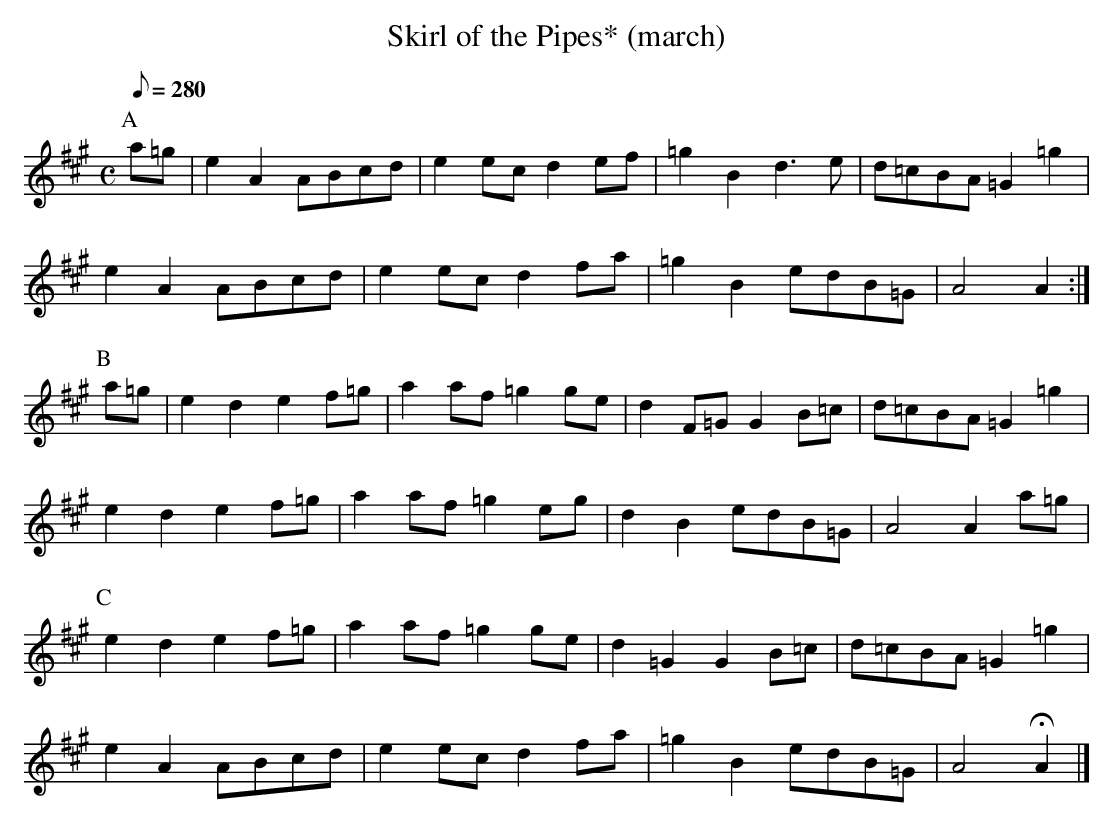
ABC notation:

X:1
T:Skirl of the Pipes* (march) % nf<bb
L:1/8
M:C
Q:280
K:A major
P:A
a=g|e2A2 ABcd|e2ec d2ef|=g2B2 d3e|d=cBA =G2=g2|
e2A2 ABcd|e2ec d2fa|=g2B2 edB=G|A4A2:|
P:B
a=g|e2d2e2 f=g|a2af =g2ge|d2F=G G2B=c|d=cBA =G2=g2|
e2d2e2 f=g|a2af =g2eg|d2B2 edB=G|A4 A2a=g|
P:C
e2d2e2 f=g|a2af =g2ge|d2=G2G2 B=c|d=cBA =G2=g2|
e2A2 ABcd|e2ec d2fa|=g2B2 edB=G|A4HA2|]
